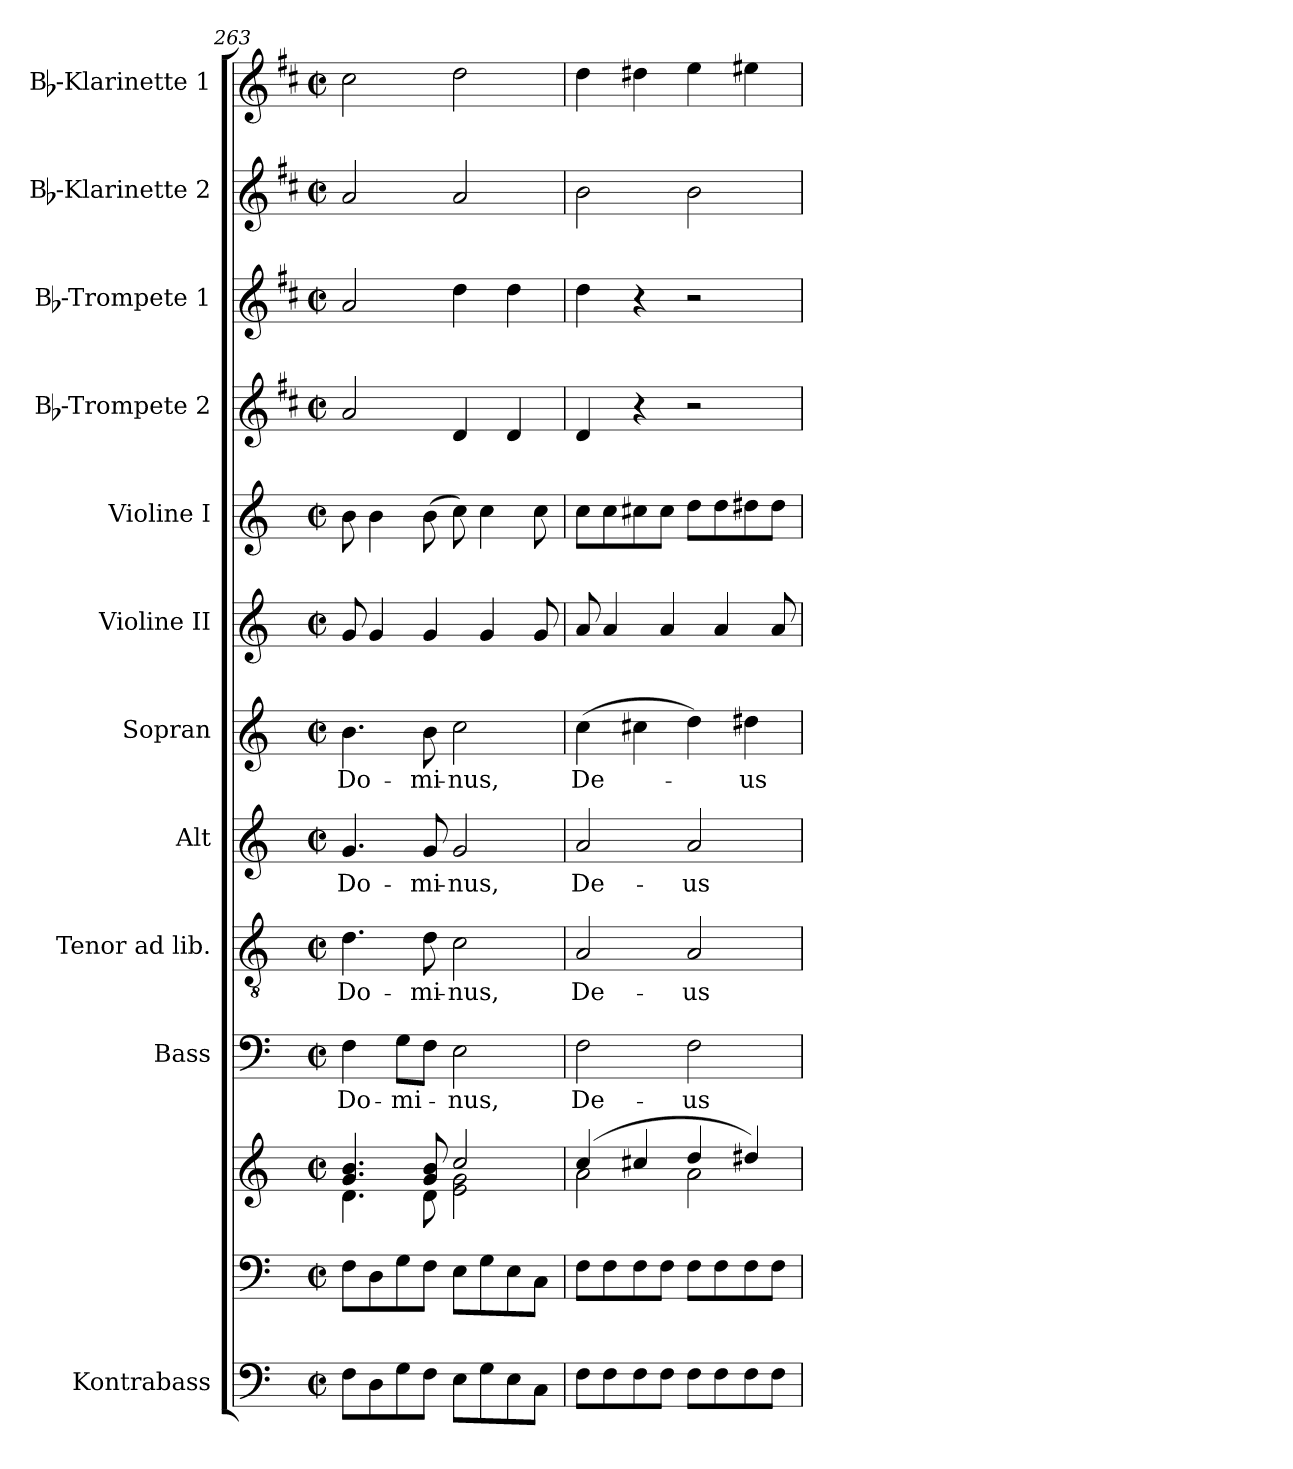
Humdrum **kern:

**kern	**kern	**kern	**kern	**text	**kern	**text	**kern	**text	**kern	**text	**kern	**kern	**kern	**kern	**kern	**kern
*part12	*part11	*part11	*part10	*part10	*part9	*part9	*part8	*part8	*part7	*part7	*part6	*part5	*part4	*part3	*part2	*part1
*staff13	*staff12	*staff11	*staff10	*staff10	*staff9	*staff9	*staff8	*staff8	*staff7	*staff7	*staff6	*staff5	*staff4	*staff3	*staff2	*staff1
*I"Kontrabass	*	*	*I"Bass	*	*I"Tenor ad lib.	*	*I"Alt	*	*I"Sopran	*	*I"Violine II	*I"Violine I	*I"Bb-Trompete 2	*I"Bb-Trompete 1	*I"Bb-Klarinette 2	*I"Bb-Klarinette 1
*I'Kb.	*	*	*I'B.	*	*I'T.	*	*I'A.	*	*I'S.	*	*I'Vl. II	*I'Vl. I	*I'Bb Trp. 2	*I'Bb Trp. 1	*I'Bb Kl. 2	*I'Bb Kl. 1
!!LO:PB:g=z
*clefF4	*clefF4	*clefG2	*clefF4	*	*clefGv2	*	*clefG2	*	*clefG2	*	*clefG2	*clefG2	*clefG2	*clefG2	*clefG2	*clefG2
*ITrd7c12	*	*	*	*	*	*	*	*	*	*	*	*	*ITrd1c2	*ITrd1c2	*ITrd1c2	*ITrd1c2
*k[]	*k[]	*k[]	*k[]	*	*k[]	*	*k[]	*	*k[]	*	*k[]	*k[]	*k[]	*k[]	*k[]	*k[]
*C:	*C:	*C:	*C:	*	*C:	*	*C:	*	*C:	*	*C:	*C:	*C:	*C:	*C:	*C:
*M2/2	*M2/2	*M2/2	*M2/2	*	*M2/2	*	*M2/2	*	*M2/2	*	*M2/2	*M2/2	*M2/2	*M2/2	*M2/2	*M2/2
*met(c|)	*met(c|)	*met(c|)	*met(c|)	*	*met(c|)	*	*met(c|)	*	*met(c|)	*	*met(c|)	*met(c|)	*met(c|)	*met(c|)	*met(c|)	*met(c|)
=263	=263	=263	=263	=263	=263	=263	=263	=263	=263	=263	=263	=263	=263	=263	=263	=263
*	*	*^	*	*	*	*	*	*	*	*	*	*	*	*	*	*
!	!	!	!	!	!LO:LY:b	!	!LO:LY:b	!	!LO:LY:b	!	!LO:LY:b	!	!	!	!	!	!
8FF\L	8F\L	4.g/ 4.b/	4.d\	4F\	Do-	4.d\	Do-	4.g/	Do-	4.b\	Do-	8g/	8b\	2g/	2g/	2g/	2b\
8DD\	8D\	.	.	.	.	.	.	.	.	.	.	4g/	4b\	.	.	.	.
!	!	!	!	!	!LO:LY:b	!	!	!	!	!	!	!	!	!	!	!	!
8GG\	8G\	.	.	8G\L	-mi-	.	.	.	.	.	.	.	.	.	.	.	.
!	!	!	!	!	!	!	!LO:LY:b	!	!LO:LY:b	!	!LO:LY:b	!	!	!	!	!	!
8FF\J	8F\J	8g/ 8b/	8d\	8F\J	.	8d\	-mi-	8g/	-mi-	8b\	-mi-	4g/	(>8b\	.	.	.	.
!	!	!	!	!	!LO:LY:b	!	!LO:LY:b	!	!LO:LY:b	!	!LO:LY:b	!	!	!	!	!	!
8EE\L	8E\L	2cc/	2e\ 2g\	2E\	-nus,	2c\	-nus,	2g/	-nus,	2cc\	-nus,	.	8cc\)	4c/	4cc\	2g/	2cc\
8GG\	8G\	.	.	.	.	.	.	.	.	.	.	4g/	4cc\	.	.	.	.
8EE\	8E\	.	.	.	.	.	.	.	.	.	.	.	.	4c/	4cc\	.	.
8CC\J	8C\J	.	.	.	.	.	.	.	.	.	.	8g/	8cc\	.	.	.	.
=264	=264	=264	=264	=264	=264	=264	=264	=264	=264	=264	=264	=264	=264	=264	=264	=264	=264
!	!	!	!	!	!LO:LY:b	!	!LO:LY:b	!	!LO:LY:b	!	!LO:LY:b	!	!	!	!	!	!
8FF\L	8F\L	(>4cc/	2a\	2F\	De-	2A/	De-	2a/	De-	(>4cc\	De-	8a/	8cc\L	4c/	4cc\	2a\	4cc\
8FF\	8F\	.	.	.	.	.	.	.	.	.	.	4a/	8cc\	.	.	.	.
8FF\	8F\	4cc#X/	.	.	.	.	.	.	.	4cc#X\	.	.	8cc#X\	4r	4r	.	4cc#X\
8FF\J	8F\J	.	.	.	.	.	.	.	.	.	.	4a/	8cc#\J	.	.	.	.
!	!	!	!	!	!LO:LY:b	!	!LO:LY:b	!	!LO:LY:b	!	!	!	!	!	!	!	!
8FF\L	8F\L	4dd/	2a\	2F\	-us	2A/	-us	2a/	-us	4dd\)	.	.	8dd\L	2r	2r	2a\	4dd\
8FF\	8F\	.	.	.	.	.	.	.	.	.	.	4a/	8dd\	.	.	.	.
!	!	!	!	!	!	!	!	!	!	!	!LO:LY:b	!	!	!	!	!	!
8FF\	8F\	4dd#X/)	.	.	.	.	.	.	.	4dd#X\	-us	.	8dd#X\	.	.	.	4dd#X\
8FF\J	8F\J	.	.	.	.	.	.	.	.	.	.	8a/	8dd#\J	.	.	.	.
*	*	*v	*v	*	*	*	*	*	*	*	*	*	*	*	*	*	*
=	=	=	=	=	=	=	=	=	=	=	=	=	=	=	=	=
*-	*-	*-	*-	*-	*-	*-	*-	*-	*-	*-	*-	*-	*-	*-	*-	*-
